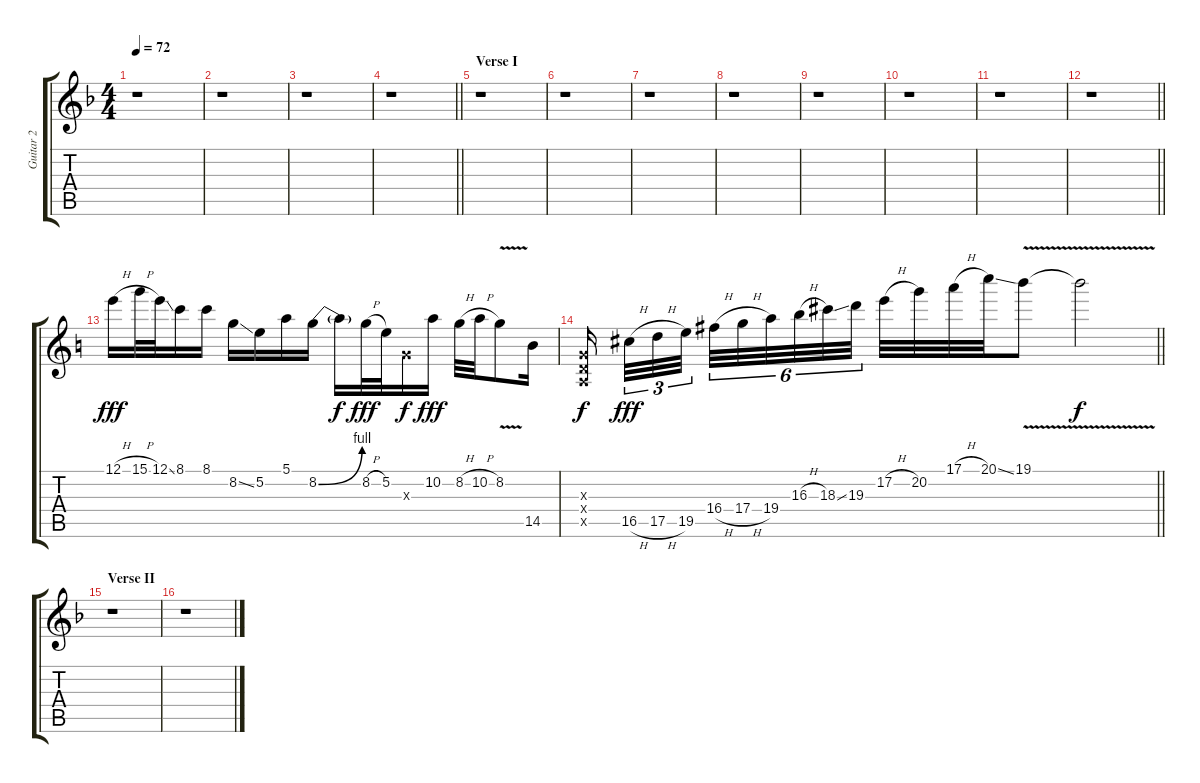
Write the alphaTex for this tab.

\track ("Guitar 2" "Guitar 2") {instrument distortionguitar}
\staff {score tabs}
\tuning (E4 B3 G3 D3 A2 E2) {hide}
\ts (4 4)
\tempo 72
\clef g2
\ks f
r.1{dy fff instrument distortionguitar} |
r.1 |
r.1 |
\barLineRight lightlight
r.1 |
\section ("" "Verse I")
r.1 |
r.1 |
r.1 |
r.1 |
r.1 |
r.1 |
r.1 |
\barLineRight lightlight
r.1 |
\ks c
12.1{h}.16 15.1{h}.32 12.1{ss}.32 8.1.16 8.1.16 8.2{ss}.16 5.2.16 5.1.16 8.2{be (bend 0 0 60 4)}.16 8.2{t}.16{dy f} 8.2{h}.32{dy fff} 5.2.32 0.3{x}.16{dy f} 10.2.16{dy fff} 8.2{h}.32 10.2{h}.32 8.2{v}.8 14.5.16 |
\barLineRight lightlight
(0.3{x} 0.4{x} 0.5{x}).16{dy f} 16.5{h}.32{tu (3 2) dy fff} 17.5{h}.32{tu (3 2)} 19.5.32{tu (3 2)} 16.4{h}.32{tu (6 4)} 17.4{h}.32{tu (6 4)} 19.4.32{tu (6 4)} 16.3{h}.32{tu (6 4)} 18.3{ss}.32{tu (6 4)} 19.3.32{tu (6 4)} 17.2{h}.32 20.2.32 17.1{h}.32 20.1{ss}.32 19.1{v}.8 19.1{t}.2{dy f} |
\section ("" "Verse II")
\ks f
r.1 |
r.1
